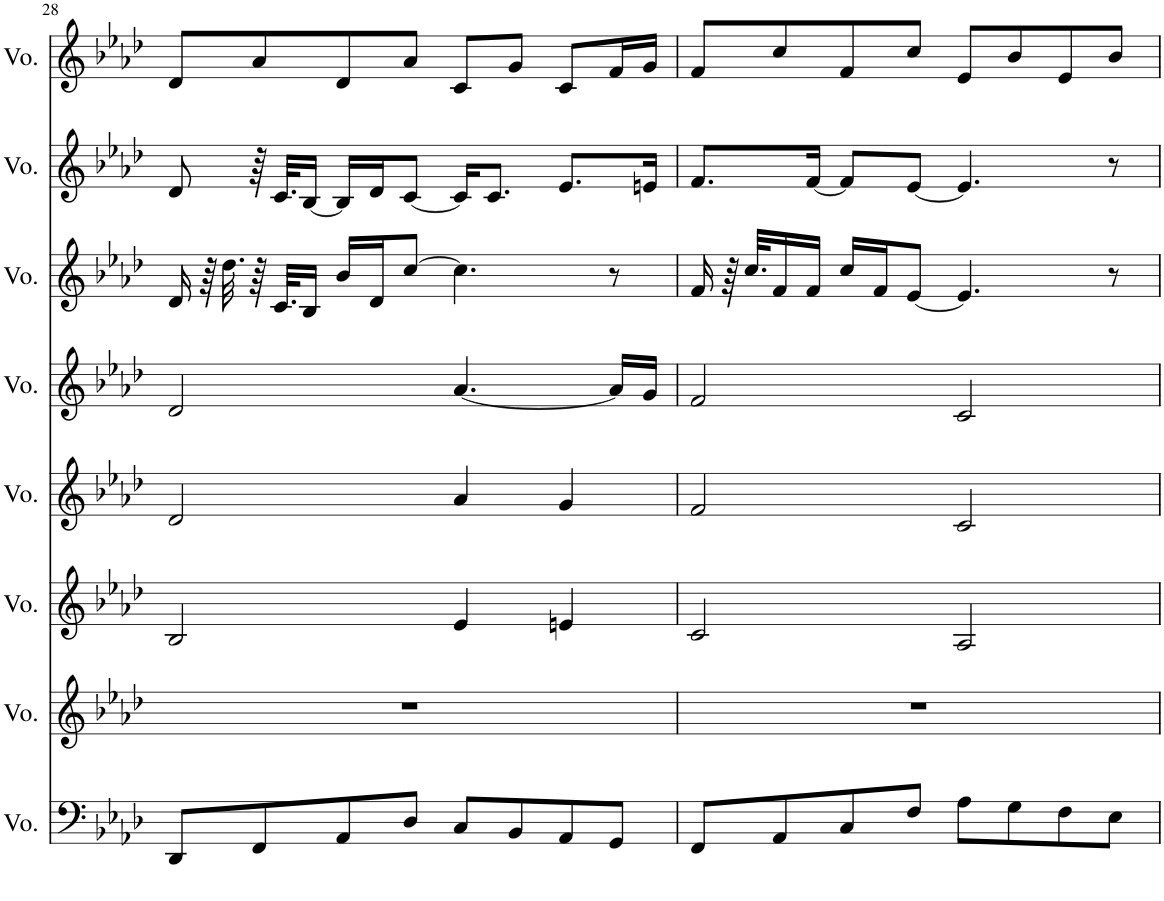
**kern	**kern	**kern	**kern	**kern	**kern	**kern	**kern
*part8	*part7	*part6	*part5	*part4	*part3	*part2	*part1
*staff8	*staff7	*staff6	*staff5	*staff4	*staff3	*staff2	*staff1
*I"Voice	*I"Voice	*I"Voice	*I"Voice	*I"Voice	*I"Voice	*I"Voice	*I"Voice
*I'Vo.	*I'Vo.	*I'Vo.	*I'Vo.	*I'Vo.	*I'Vo.	*I'Vo.	*I'Vo.
!!LO:PB:g=z
*clefF4	*clefG2	*clefG2	*clefG2	*clefG2	*clefG2	*clefG2	*clefG2
*k[b-e-a-d-]	*k[b-e-a-d-]	*k[b-e-a-d-]	*k[b-e-a-d-]	*k[b-e-a-d-]	*k[b-e-a-d-]	*k[b-e-a-d-]	*k[b-e-a-d-]
*M4/4	*M4/4	*M4/4	*M4/4	*M4/4	*M4/4	*M4/4	*M4/4
=28	=28	=28	=28	=28	=28	=28	=28
8DD-/L	1r	2B-/	2d-/	2d-/	16d-/	8d-/	8d-/L
.	.	.	.	.	64r	.	.
.	.	.	.	.	32.dd-\	.	.
8FF/	.	.	.	.	64r	64r	8a-/
.	.	.	.	.	32.c/KLL	32.c/KLL	.
.	.	.	.	.	16B-/JJ	[16B-/JJ	.
8AA-/	.	.	.	.	16b-/LL	16B-/LL]	8d-/
.	.	.	.	.	16d-/J	16d-/J	.
8D-/J	.	.	.	.	[8cc/J	[8c/J	8a-/J
8C/L	.	4e-/	4a-/	[4.a-/	4.cc\]	16c/KL]	8c/L
.	.	.	.	.	.	8.c/J	.
8BB-/	.	.	.	.	.	.	8g/J
8AA-/	.	4en/	4g/	.	.	8.e-/L	8c/L
8GG/J	.	.	.	16a-/LL]	8r	.	16f/L
.	.	.	.	16g/JJ	.	16en/Jk	16g/JJ
=29	=29	=29	=29	=29	=29	=29	=29
8FF/L	1r	2c/	2f/	2f/	16f/	8.f/L	8f/L
.	.	.	.	.	64r	.	.
.	.	.	.	.	32.cc/KLL	.	.
8AA-/	.	.	.	.	16f/	.	8cc/
.	.	.	.	.	16f/JJ	[16f/Jk	.
8C/	.	.	.	.	16cc/LL	8f/L]	8f/
.	.	.	.	.	16f/J	.	.
8F/J	.	.	.	.	[8e-/J	[8e-/J	8cc/J
8A-\L	.	2A-/	2c/	2c/	4.e-/]	4.e-/]	8e-/L
8G\	.	.	.	.	.	.	8b-/
8F\	.	.	.	.	.	.	8e-/
8E-\J	.	.	.	.	8r	8r	8b-/J
=	=	=	=	=	=	=	=
*-	*-	*-	*-	*-	*-	*-	*-
